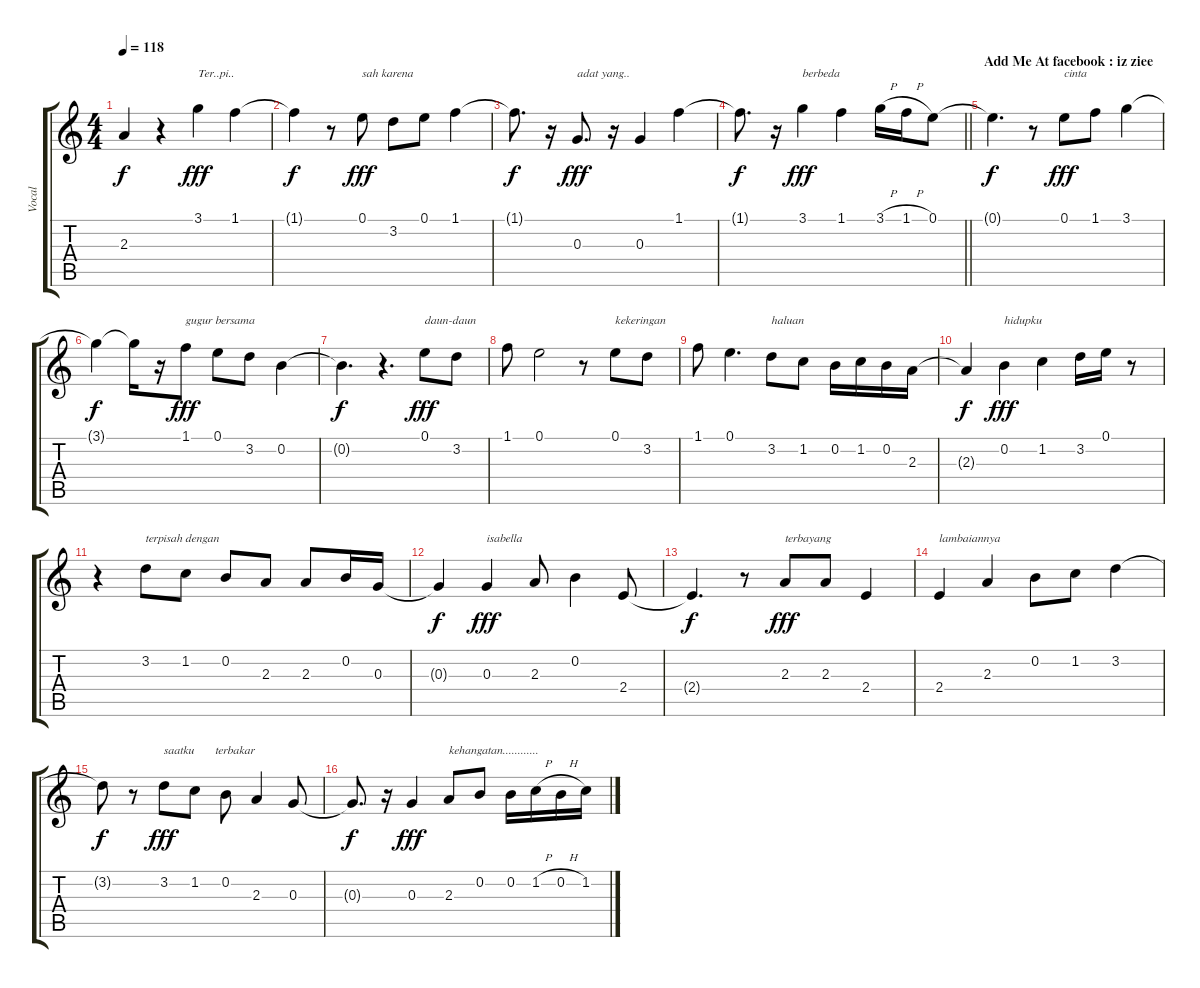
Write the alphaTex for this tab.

\track ("Vocal" "Vocal") {instrument contrabass}
\staff {score tabs}
\tuning (E4 B3 G3 D3 A2 E2) {hide}
\ts (4 4)
\tempo 118
\clef g2
\ks c
2.3{t}.4{dy f} r.4 3.1.4{txt "Ter..pi.." dy fff} 1.1.4 |
1.1{t}.4{dy f} r.8 0.1.8{txt "sah karena" dy fff} 3.2.8 0.1.8 1.1.4 |
1.1{t}.8{d dy f} r.16 0.3.8{d txt "adat yang.." dy fff} r.16 0.3.4 1.1.4 |
\barLineRight lightlight
1.1{t}.8{d dy f} r.16 3.1.4{txt "berbeda" dy fff} 1.1.4 3.1{h}.16 1.1{h}.16 0.1.8 |
\section ("" "Add Me At facebook : iz ziee")
0.1{t}.4{d dy f} r.8 0.1.8{txt "cinta" dy fff} 1.1.8 3.1.4 |
3.1{t}.4{dy f} 3.1{t}.16 r.16 1.1.8{txt "gugur bersama" dy fff} 0.1.8 3.2.8 0.2.4 |
0.2{t}.4{d dy f} r.4{d} 0.1.8{txt "daun-daun" dy fff} 3.2.8 |
1.1.8 0.1.2 r.8 0.1.8{txt "kekeringan"} 3.2.8 |
1.1.8 0.1.4{d} 3.2.8{txt "haluan"} 1.2.8 0.2.16 1.2.16 0.2.16 2.3.16 |
2.3{t}.4{dy f} 0.2.4{txt "hidupku" dy fff} 1.2.4 3.2.16 0.1.16 r.8 |
r.4 3.2.8{txt "terpisah dengan "} 1.2.8 0.2.8 2.3.8 2.3.8 0.2.16 0.3.16 |
0.3{t}.4{dy f} 0.3.4{txt "isabella" dy fff} 2.3.8 0.2.4 2.4.8 |
2.4{t}.4{d dy f} r.8 2.3.8{txt "terbayang" dy fff} 2.3.8 2.4.4 |
2.4.4{txt "lambaiannya"} 2.3.4 0.2.8 1.2.8 3.2.4 |
3.2{t}.8{dy f} r.8 3.2.8{txt "saatku       terbakar" dy fff} 1.2.8 0.2.8 2.3.4 0.3.8 |
0.3{t}.8{d dy f} r.16 0.3.4{dy fff} 2.3.8{txt "kehangatan............"} 0.2.8 0.2.16 1.2{h}.16 0.2{h}.16 1.2.16
